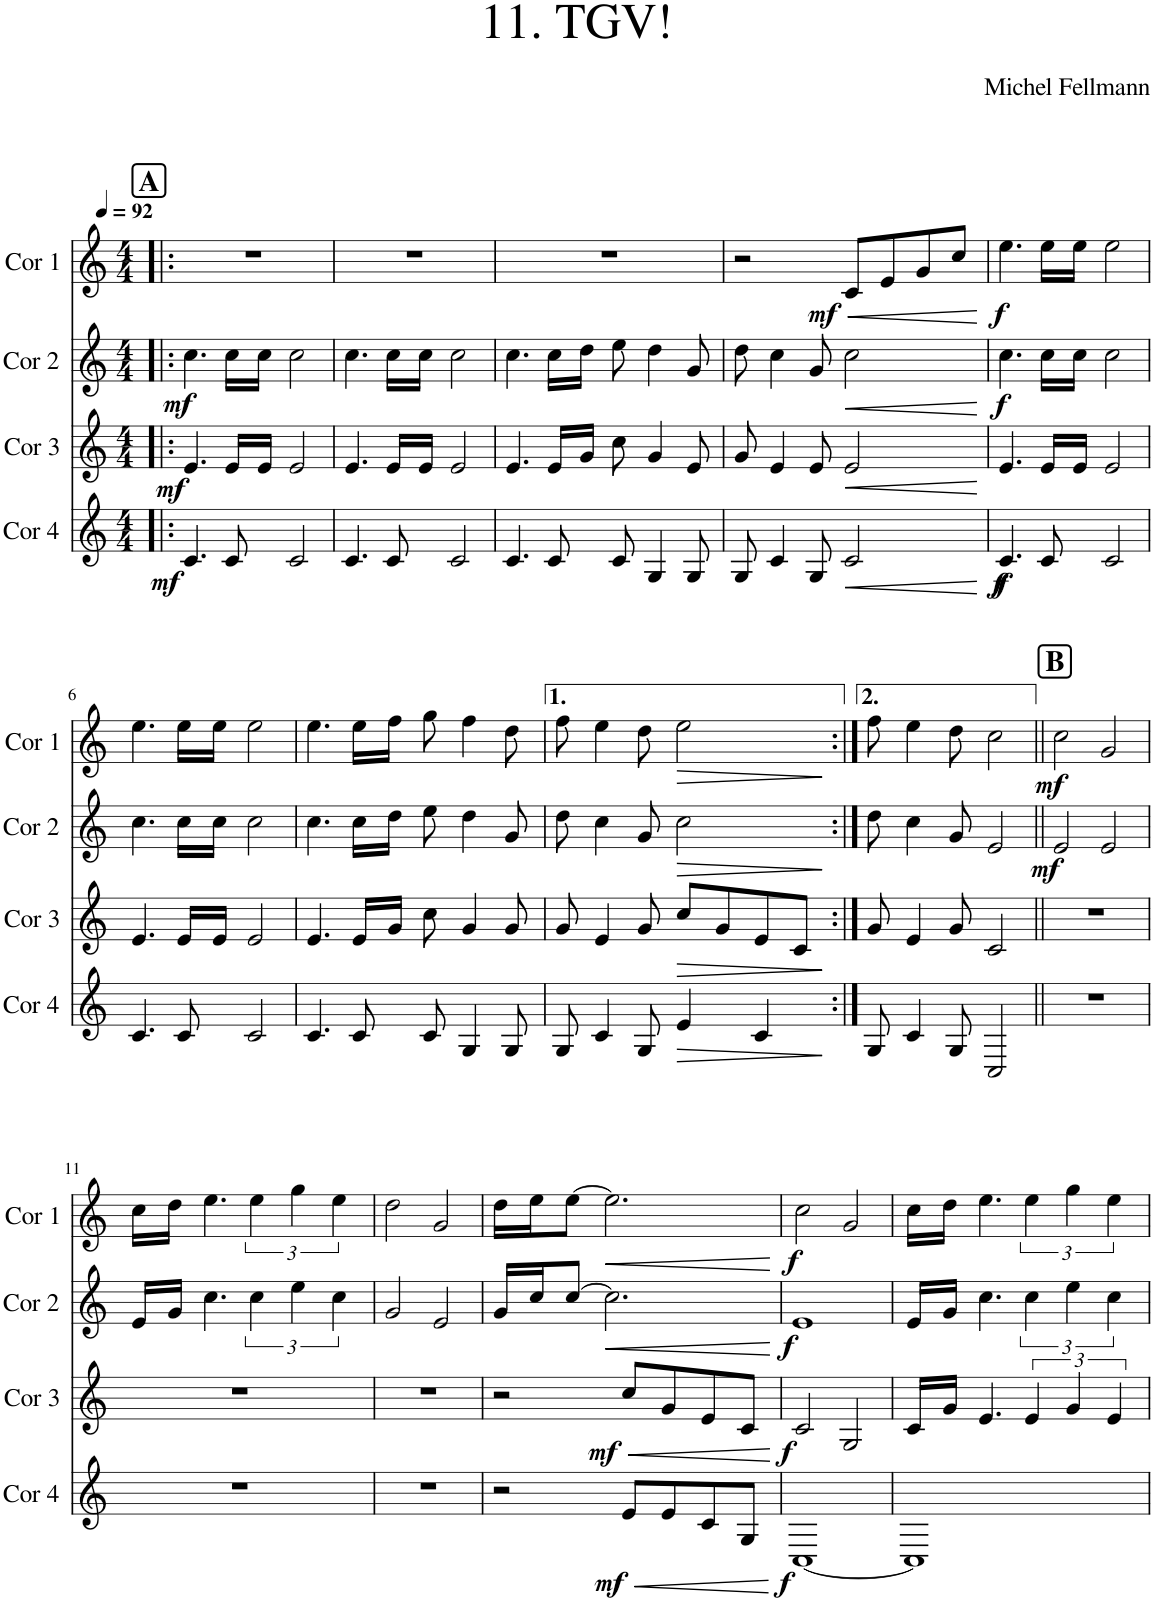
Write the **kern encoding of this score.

**kern	**dynam	**kern	**dynam	**kern	**dynam	**kern	**dynam
*part4	*part4	*part3	*part3	*part2	*part2	*part1	*part1
*staff4	*staff4	*staff3	*staff3	*staff2	*staff2	*staff1	*staff1
*I"Cor 4	*	*I"Cor 3	*	*I"Cor 2	*	*I"Cor 1	*
*I'Cor 4	*	*I'Cor 3	*	*I'Cor 2	*	*I'Cor 1	*
*clefG2	*	*clefG2	*	*clefG2	*	*clefG2	*
*Trd4c7	*	*Trd4c7	*	*Trd4c7	*	*Trd4c7	*
*k[]	*	*k[]	*	*k[]	*	*k[]	*
*M4/4	*	*M4/4	*	*M4/4	*	*M4/4	*
*MM92	*	*MM92	*	*MM92	*	*MM92	*
!!LO:REH:place=s1:a:B:cj:fs=14:t=A
=1!|:	=1!|:	=1!|:	=1!|:	=1!|:	=1!|:	=1!|:	=1!|:
!	!LO:DY:b	!	!LO:DY:b	!	!LO:DY:b	!	!
4.c/	mf	4.e/	mf	4.cc\	mf	1r	.
8c/	.	16e/LL	.	16cc\LL	.	.	.
.	.	16e/JJ	.	16cc\JJ	.	.	.
2c/	.	2e/	.	2cc\	.	.	.
=2	=2	=2	=2	=2	=2	=2	=2
4.c/	.	4.e/	.	4.cc\	.	1r	.
8c/	.	16e/LL	.	16cc\LL	.	.	.
.	.	16e/JJ	.	16cc\JJ	.	.	.
2c/	.	2e/	.	2cc\	.	.	.
=3	=3	=3	=3	=3	=3	=3	=3
4.c/	.	4.e/	.	4.cc\	.	1r	.
8c/	.	16e/LL	.	16cc\LL	.	.	.
.	.	16g/JJ	.	16dd\JJ	.	.	.
8c/	.	8cc\	.	8ee\	.	.	.
4G/	.	4g/	.	4dd\	.	.	.
8G/	.	8e/	.	8g/	.	.	.
=4	=4	=4	=4	=4	=4	=4	=4
8G/	.	8g/	.	8dd\	.	2r	.
4c/	.	4e/	.	4cc\	.	.	.
8G/	.	8e/	.	8g/	.	.	.
!	!LO:HP:b	!	!LO:HP:b	!	!LO:HP:b	!	!LO:HP:b
!	!	!	!	!	!	!	!LO:DY:n=1:b
2c/	<	2e/	<	2cc\	<	8c/L	< mf
.	.	.	.	.	.	8e/	.
.	.	.	.	.	.	8g/	.
.	.	.	.	.	.	8cc/J	.
.	[	.	[	.	[	.	[
=5	=5	=5	=5	=5	=5	=5	=5
!	!LO:DY:b	!	!	!	!	!	!
!	!LO:DY:n=1:b	!	!	!	!LO:DY:b	!	!LO:DY:b
4.c/	f f	4.e/	.	4.cc\	f	4.ee\	f
8c/	.	16e/LL	.	16cc\LL	.	16ee\LL	.
.	.	16e/JJ	.	16cc\JJ	.	16ee\JJ	.
2c/	.	2e/	.	2cc\	.	2ee\	.
!!LO:LB:g=z
=6	=6	=6	=6	=6	=6	=6	=6
4.c/	.	4.e/	.	4.cc\	.	4.ee\	.
8c/	.	16e/LL	.	16cc\LL	.	16ee\LL	.
.	.	16e/JJ	.	16cc\JJ	.	16ee\JJ	.
2c/	.	2e/	.	2cc\	.	2ee\	.
=7	=7	=7	=7	=7	=7	=7	=7
4.c/	.	4.e/	.	4.cc\	.	4.ee\	.
8c/	.	16e/LL	.	16cc\LL	.	16ee\LL	.
.	.	16g/JJ	.	16dd\JJ	.	16ff\JJ	.
8c/	.	8cc\	.	8ee\	.	8gg\	.
4G/	.	4g/	.	4dd\	.	4ff\	.
8G/	.	8g/	.	8g/	.	8dd\	.
=8	=8	=8	=8	=8	=8	=8	=8
8G/	.	8g/	.	8dd\	.	8ff\	.
4c/	.	4e/	.	4cc\	.	4ee\	.
8G/	.	8g/	.	8g/	.	8dd\	.
!	!LO:HP:b	!	!LO:HP:b	!	!LO:HP:b	!	!LO:HP:b
4e/	>	8cc/L	>	2cc\	>	2ee\	>
.	.	8g/	.	.	.	.	.
4c/	.	8e/	.	.	.	.	.
.	.	8c/J	.	.	.	.	.
.	]	.	]	.	]	.	]
=9:|!	=9:|!	=9:|!	=9:|!	=9:|!	=9:|!	=9:|!	=9:|!
8G/	.	8g/	.	8dd\	.	8ff\	.
4c/	.	4e/	.	4cc\	.	4ee\	.
8G/	.	8g/	.	8g/	.	8dd\	.
2C/	.	2c/	.	2e/	.	2cc\	.
!!LO:REH:place=s1:a:B:cj:fs=14:t=B
=10||	=10||	=10||	=10||	=10||	=10||	=10||	=10||
!	!	!	!	!	!LO:DY:b	!	!LO:DY:b
1r	.	1r	.	2e/	mf	2cc\	mf
.	.	.	.	2e/	.	2g/	.
!!LO:LB:g=z
=11	=11	=11	=11	=11	=11	=11	=11
1r	.	1r	.	16e/LL	.	16cc\LL	.
.	.	.	.	16g/JJ	.	16dd\JJ	.
.	.	.	.	4.cc\	.	4.ee\	.
.	.	.	.	6cc\	.	6ee\	.
.	.	.	.	6ee\	.	6gg\	.
.	.	.	.	6cc\	.	6ee\	.
=12	=12	=12	=12	=12	=12	=12	=12
1r	.	1r	.	2g/	.	2dd\	.
.	.	.	.	2e/	.	2g/	.
=13	=13	=13	=13	=13	=13	=13	=13
2r	.	2r	.	16g/LL	.	16dd\LL	.
.	.	.	.	16cc/J	.	16ee\J	.
.	.	.	.	[8cc/J	.	[8ee\J	.
!	!	!	!	!	!LO:HP:b	!	!LO:HP:b
.	.	.	.	2.cc\]	<	2.ee\]	<
!	!LO:HP:b	!	!LO:HP:b	!	!	!	!
!	!LO:DY:n=1:b	!	!LO:DY:n=1:b	!	!	!	!
8e/L	< mf	8cc/L	< mf	.	.	.	.
8e/	.	8g/	.	.	.	.	.
8c/	.	8e/	.	.	.	.	.
8G/J	.	8c/J	.	.	.	.	.
.	[	.	[	.	[	.	[
=14	=14	=14	=14	=14	=14	=14	=14
!	!LO:DY:b	!	!LO:DY:b	!	!LO:DY:b	!	!LO:DY:b
[1C	f	2c/	f	1e	f	2cc\	f
.	.	2G/	.	.	.	2g/	.
=15	=15	=15	=15	=15	=15	=15	=15
1C]	.	16c/LL	.	16e/LL	.	16cc\LL	.
.	.	16g/JJ	.	16g/JJ	.	16dd\JJ	.
.	.	4.e/	.	4.cc\	.	4.ee\	.
.	.	6e/	.	6cc\	.	6ee\	.
.	.	6g/	.	6ee\	.	6gg\	.
.	.	6e/	.	6cc\	.	6ee\	.
=	=	=	=	=	=	=	=
*-	*-	*-	*-	*-	*-	*-	*-
